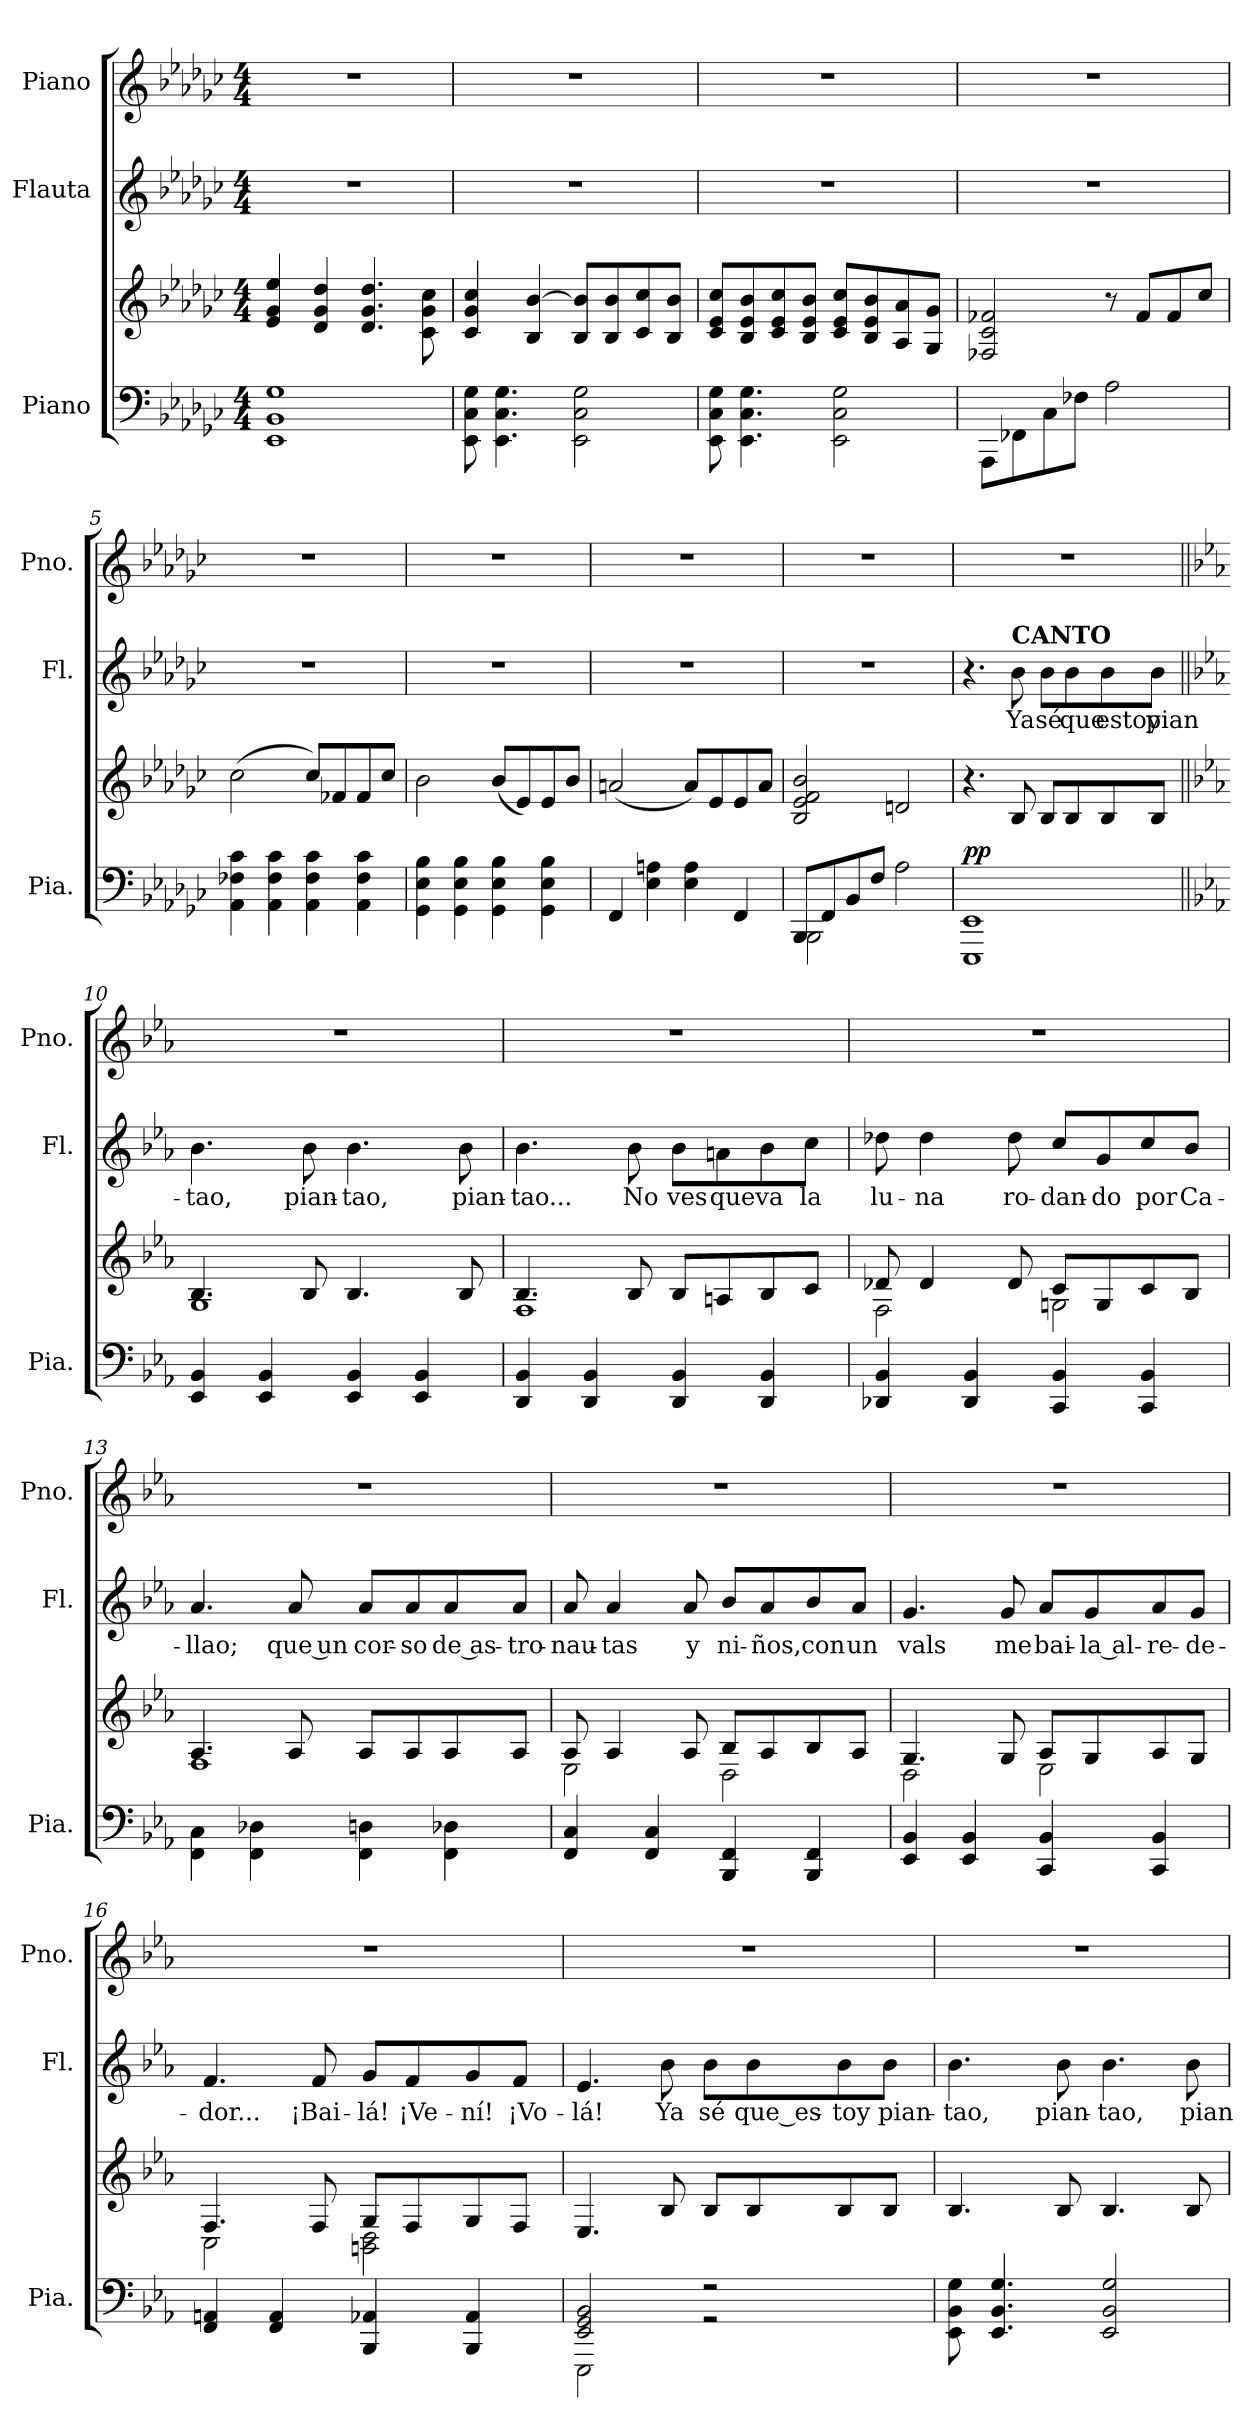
**kern	**kern	**dynam	**kern	**text	**kern
*part3	*part3	*part3	*part2	*part2	*part1
*staff4	*staff3	*staff3/4	*staff2	*staff2	*staff1
*I"Piano	*	*	*I"Flauta	*	*I"Piano
*I'Pia.	*	*	*I'Fl.	*	*I'Pno.
*clefF4	*clefG2	*	*clefG2	*	*clefG2
*k[b-e-a-d-g-c-]	*k[b-e-a-d-g-c-]	*	*k[b-e-a-d-g-c-]	*	*k[b-e-a-d-g-c-]
*M4/4	*M4/4	*	*M4/4	*	*M4/4
*MM100	*MM100	*	*MM100	*	*MM100
=1	=1	=1	=1	=1	=1
1EE- 1BB- 1G-	4e-/ 4g-/ 4ee-/	.	1r	.	1r
.	4d-/ 4g-/ 4dd-/	.	.	.	.
.	4.d-/ 4.g-/ 4.dd-/	.	.	.	.
.	8c-\ 8g-\ 8cc-\	.	.	.	.
=2	=2	=2	=2	=2	=2
8EE-\ 8C-\ 8G-\	4c-/ 4g-/ 4cc-/	.	1r	.	1r
4.EE-\ 4.C-\ 4.G-\	.	.	.	.	.
.	4B-/ [4b-/	.	.	.	.
2EE-\ 2C-\ 2G-\	8B-/ 8b-/]L	.	.	.	.
.	8B-/ 8b-/	.	.	.	.
.	8c-/ 8cc-/	.	.	.	.
.	8B-/ 8b-/J	.	.	.	.
=3	=3	=3	=3	=3	=3
8EE-\ 8C-\ 8G-\	8c-/ 8e-/ 8cc-/L	.	1r	.	1r
4.EE-\ 4.C-\ 4.G-\	8B-/ 8e-/ 8b-/	.	.	.	.
.	8c-/ 8e-/ 8cc-/	.	.	.	.
.	8B-/ 8e-/ 8b-/J	.	.	.	.
2EE-\ 2C-\ 2G-\	8c-/ 8e-/ 8cc-/L	.	.	.	.
.	8B-/ 8e-/ 8b-/	.	.	.	.
.	8A-/ 8a-/	.	.	.	.
.	8G-/ 8g-/J	.	.	.	.
=4	=4	=4	=4	=4	=4
8AAA-\L	2F-X/ 2c-/ 2f-X/	.	1r	.	1r
8FF-X\	.	.	.	.	.
8C-\	.	.	.	.	.
8F-X\J	.	.	.	.	.
2A-\	8r	.	.	.	.
.	8f-/L	.	.	.	.
.	8f-/	.	.	.	.
.	8cc-/J	.	.	.	.
!!LO:LB:g=z
=5	=5	=5	=5	=5	=5
4AA-\ 4F-X\ 4c-\	(>2cc-\	.	1r	.	1r
4AA-\ 4F-\ 4c-\	.	.	.	.	.
4AA-\ 4F-\ 4c-\	8cc-/L)	.	.	.	.
.	8f-X/	.	.	.	.
4AA-\ 4F-\ 4c-\	8f-/	.	.	.	.
.	8cc-/J	.	.	.	.
=6	=6	=6	=6	=6	=6
4GG-\ 4E-\ 4B-\	2b-\	.	1r	.	1r
4GG-\ 4E-\ 4B-\	.	.	.	.	.
4GG-\ 4E-\ 4B-\	(<8b-/L	.	.	.	.
.	8e-/)	.	.	.	.
4GG-\ 4E-\ 4B-\	8e-/	.	.	.	.
.	8b-/J	.	.	.	.
=7	=7	=7	=7	=7	=7
4FF/	(<2an/	.	1r	.	1r
4E-\ 4An\	.	.	.	.	.
4E-\ 4A\	8a/L)	.	.	.	.
.	8e-/	.	.	.	.
4FF/	8e-/	.	.	.	.
.	8a/J	.	.	.	.
=8	=8	=8	=8	=8	=8
*^	*	*	*	*	*
8BBB-/L	2BBB-\	2B-/ 2e-/ 2f/ 2b-/	.	1r	.	1r
8FF/	.	.	.	.	.	.
8BB-/	.	.	.	.	.	.
8F/J	.	.	.	.	.	.
2ryy	2A-\	2dn/	.	.	.	.
=9	=9	=9	=9	=9	=9	=9
!	!	!	!LO:DY:a=2	!	!	!
1EE-	1EEE-	4.r	pp	4.r	.	1r
!	!	!	!	!LO:TX:a:B:t=CANTO	!	!
!	!	!	!	!	!LO:LY:b	!
.	.	8B-/	.	8b-\	Ya	.
!	!	!	!	!	!LO:LY:b	!
.	.	8B-/L	.	8b-\L	sé	.
!	!	!	!	!	!LO:LY:b	!
.	.	8B-/	.	8b-\	que	.
!	!	!	!	!	!LO:LY:b	!
.	.	8B-/	.	8b-\	estoy	.
!	!	!	!	!	!LO:LY:b	!
.	.	8B-/J	.	8b-\J	pian-	.
*v	*v	*	*	*	*	*
!!LO:LB:g=z
=10||	=10||	=10||	=10||	=10||	=10||
*k[b-e-a-]	*k[b-e-a-]	*	*k[b-e-a-]	*	*k[b-e-a-]
*	*^	*	*	*	*
!	!	!	!	!	!LO:LY:b	!
4EE-/ 4BB-/	4.B-/	1G	.	4.b-\	-tao,	1r
4EE-/ 4BB-/	.	.	.	.	.	.
!	!	!	!	!	!LO:LY:b	!
.	8B-/	.	.	8b-\	pian-	.
!	!	!	!	!	!LO:LY:b	!
4EE-/ 4BB-/	4.B-/	.	.	4.b-\	-tao,	.
4EE-/ 4BB-/	.	.	.	.	.	.
!	!	!	!	!	!LO:LY:b	!
.	8B-/	.	.	8b-\	pian-	.
=11	=11	=11	=11	=11	=11	=11
!	!	!	!	!	!LO:LY:b	!
4DD/ 4BB-/	4.B-/	1F	.	4.b-\	-tao...	1r
4DD/ 4BB-/	.	.	.	.	.	.
!	!	!	!	!	!LO:LY:b	!
.	8B-/	.	.	8b-\	No	.
!	!	!	!	!	!LO:LY:b	!
4DD/ 4BB-/	8B-/L	.	.	8b-\L	ves	.
!	!	!	!	!	!LO:LY:b	!
.	8An/	.	.	8an\	que	.
!	!	!	!	!	!LO:LY:b	!
4DD/ 4BB-/	8B-/	.	.	8b-\	va	.
!	!	!	!	!	!LO:LY:b	!
.	8c/J	.	.	8cc\J	la	.
=12	=12	=12	=12	=12	=12	=12
!	!	!	!	!	!LO:LY:b	!
4DD-X/ 4BB-/	8d-X/	2F\	.	8dd-X\	lu-	1r
!	!	!	!	!	!LO:LY:b	!
.	4d-/	.	.	4dd-\	-na	.
4DD-/ 4BB-/	.	.	.	.	.	.
!	!	!	!	!	!LO:LY:b	!
.	8d-/	.	.	8dd-\	ro-	.
!	!	!	!	!	!LO:LY:b	!
4CC/ 4BB-/	8c/L	2Gn\	.	8cc/L	-dan-	.
!	!	!	!	!	!LO:LY:b	!
.	8G/	.	.	8g/	-do	.
!	!	!	!	!	!LO:LY:b	!
4CC/ 4BB-/	8c/	.	.	8cc/	por	.
!	!	!	!	!	!LO:LY:b	!
.	8B-/J	.	.	8b-/J	Ca-	.
=13	=13	=13	=13	=13	=13	=13
!	!	!	!	!	!LO:LY:b	!
4FF\ 4C\	4.A-/	1F	.	4.a-/	-llao;	1r
4FF\ 4D-X\	.	.	.	.	.	.
!	!	!	!	!	!LO:LY:b	!
.	8A-/	.	.	8a-/	que un	.
!	!	!	!	!	!LO:LY:b	!
4FF\ 4Dn\	8A-/L	.	.	8a-/L	cor-	.
!	!	!	!	!	!LO:LY:b	!
.	8A-/	.	.	8a-/	-so	.
!	!	!	!	!	!LO:LY:b	!
4FF\ 4D-X\	8A-/	.	.	8a-/	de as-	.
!	!	!	!	!	!LO:LY:b	!
.	8A-/J	.	.	8a-/J	-tro-	.
!!LO:LB:g=z
=14	=14	=14	=14	=14	=14	=14
!	!	!	!	!	!LO:LY:b	!
4FF/ 4C/	2E-\	8A-/	.	8a-/	-nau-	1r
!	!	!	!	!	!LO:LY:b	!
.	.	4A-/	.	4a-/	-tas	.
4FF/ 4C/	.	.	.	.	.	.
!	!	!	!	!	!LO:LY:b	!
.	.	8A-/	.	8a-/	y	.
!	!	!	!	!	!LO:LY:b	!
4BBB-/ 4FF/	2D\	8B-/L	.	8b-/L	ni-	.
!	!	!	!	!	!LO:LY:b	!
.	.	8A-/	.	8a-/	-ños,	.
!	!	!	!	!	!LO:LY:b	!
4BBB-/ 4FF/	.	8B-/	.	8b-/	con	.
!	!	!	!	!	!LO:LY:b	!
.	.	8A-/J	.	8a-/J	un	.
=15	=15	=15	=15	=15	=15	=15
!	!	!	!	!	!LO:LY:b	!
4EE-/ 4BB-/	2D\	4.G/	.	4.g/	vals	1r
4EE-/ 4BB-/	.	.	.	.	.	.
!	!	!	!	!	!LO:LY:b	!
.	.	8G/	.	8g/	me	.
!	!	!	!	!	!LO:LY:b	!
4CC/ 4BB-/	2E-\	8A-/L	.	8a-/L	bai-	.
!	!	!	!	!	!LO:LY:b	!
.	.	8G/	.	8g/	-la al-	.
!	!	!	!	!	!LO:LY:b	!
4CC/ 4BB-/	.	8A-/	.	8a-/	-re-	.
!	!	!	!	!	!LO:LY:b	!
.	.	8G/J	.	8g/J	-de-	.
=16	=16	=16	=16	=16	=16	=16
!	!	!	!	!	!LO:LY:b	!
4FF/ 4AAn/	2C\	4.F/	.	4.f/	-dor...	1r
4FF/ 4AA/	.	.	.	.	.	.
!	!	!	!	!	!LO:LY:b	!
.	.	8F/	.	8f/	¡Bai-	.
!	!	!	!	!	!LO:LY:b	!
4BBB-/ 4AA-X/	2BBn\ 2D\	8G/L	.	8g/L	-lá!	.
!	!	!	!	!	!LO:LY:b	!
.	.	8F/	.	8f/	¡Ve-	.
!	!	!	!	!	!LO:LY:b	!
4BBB-/ 4AA-/	.	8G/	.	8g/	-ní!	.
!	!	!	!	!	!LO:LY:b	!
.	.	8F/J	.	8f/J	¡Vo-	.
=17	=17	=17	=17	=17	=17	=17
*^	*	*	*	*	*	*
!	!	!	!	!	!	!LO:LY:b	!
*	*	*v	*v	*	*	*	*
2EEE-\	2EE-/ 2GG/ 2BB-/	4.E-/	.	4.e-/	-lá!	1r
!	!	!	!	!	!LO:LY:b	!
.	.	8B-/	.	8b-\	Ya	.
!	!	!	!	!	!LO:LY:b	!
2r	2r	8B-/L	.	8b-\L	sé	.
!	!	!	!	!	!LO:LY:b	!
.	.	8B-/	.	8b-\	que_es-	.
!	!	!	!	!	!LO:LY:b	!
.	.	8B-/	.	8b-\	-toy	.
!	!	!	!	!	!LO:LY:b	!
.	.	8B-/J	.	8b-\J	pian-	.
*v	*v	*	*	*	*	*
!!LO:PB:g=z
=18	=18	=18	=18	=18	=18
!	!	!	!	!LO:LY:b	!
8EE-\ 8BB-\ 8G\	4.B-/	.	4.b-\	-tao,	1r
4.EE-/ 4.BB-/ 4.G/	.	.	.	.	.
!	!	!	!	!LO:LY:b	!
.	8B-/	.	8b-\	pian-	.
!	!	!	!	!LO:LY:b	!
2EE-/ 2BB-/ 2G/	4.B-/	.	4.b-\	-tao,	.
!	!	!	!	!LO:LY:b	!
.	8B-/	.	8b-\	pian-	.
=	=	=	=	=	=
*-	*-	*-	*-	*-	*-
